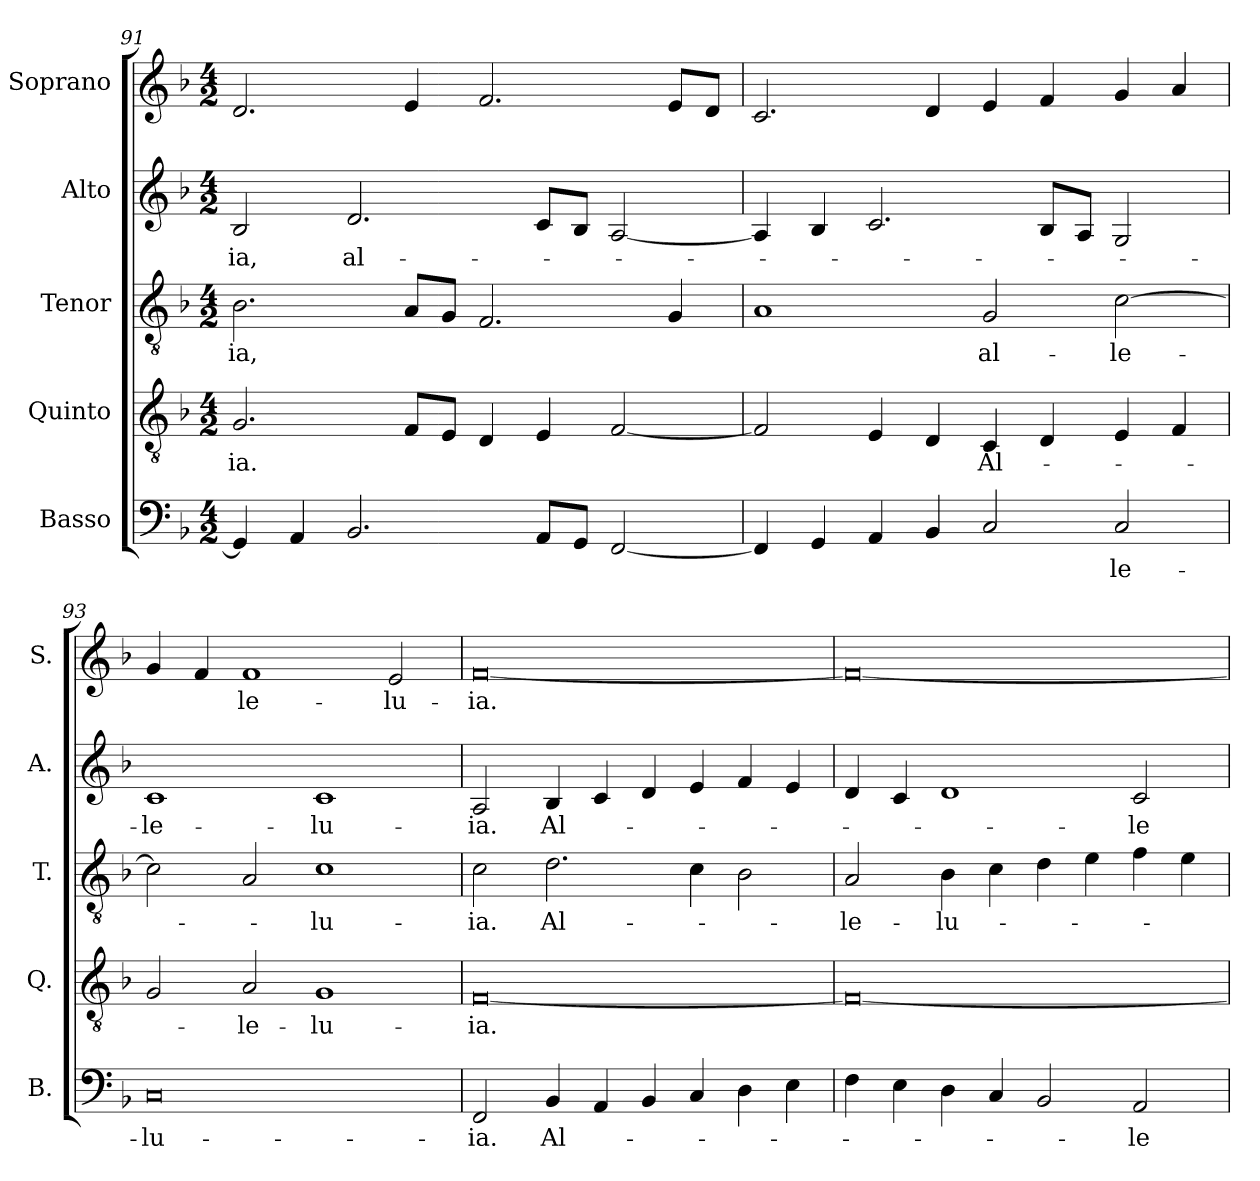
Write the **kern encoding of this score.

**kern	**text	**kern	**text	**kern	**text	**kern	**text	**kern	**text
*part5	*part5	*part4	*part4	*part3	*part3	*part2	*part2	*part1	*part1
*staff5	*staff5	*staff4	*staff4	*staff3	*staff3	*staff2	*staff2	*staff1	*staff1
*I"Basso	*	*I"Quinto	*	*I"Tenor	*	*I"Alto	*	*I"Soprano	*
*I'B.	*	*I'Q.	*	*I'T.	*	*I'A.	*	*I'S.	*
*clefF4	*	*clefGv2	*	*clefGv2	*	*clefG2	*	*clefG2	*
*	*	*ITrd7c12	*	*ITrd7c12	*	*	*	*	*
*k[b-]	*	*k[b-]	*	*k[b-]	*	*k[b-]	*	*k[b-]	*
*F:	*	*F:	*	*F:	*	*F:	*	*F:	*
*M4/2	*	*M4/2	*	*M4/2	*	*M4/2	*	*M4/2	*
=91	=91	=91	=91	=91	=91	=91	=91	=91	=91
!	!	!	!LO:LY:b:color=#000000	!	!	!	!	!	!
!	!	!	!	!	!LO:LY:b:color=#000000	!	!	!	!
!	!	!	!	!	!	!	!LO:LY:b:color=#000000	!	!
4GGi/]	.	2.GGi/	-ia.	2.BB-i\	-ia,	2B-i/	-ia,	2.di/	.
4AAi/	.	.	.	.	.	.	.	.	.
!	!	!	!	!	!	!	!LO:LY:b:color=#000000	!	!
2.BB-i/	.	.	.	.	.	2.di/	al-	.	.
.	.	8FFi/L	.	8AAi/L	.	.	.	4ei/	.
.	.	8EEi/J	.	8GGi/J	.	.	.	.	.
.	.	4DDi/	.	2.FFi/	.	.	.	2.fi/	.
8AAi/L	.	4EEi/	.	.	.	8ci/L	.	.	.
8GGi/J	.	.	.	.	.	8B-i/J	.	.	.
[2FFi/	.	[2FFi/	.	.	.	[2Ai/	.	.	.
.	.	.	.	4GGi/	.	.	.	8ei/L	.
.	.	.	.	.	.	.	.	8di/J	.
=92	=92	=92	=92	=92	=92	=92	=92	=92	=92
4FFi/]	.	2FFi/]	.	1AAi	.	4Ai/]	.	2.ci/	.
4GGi/	.	.	.	.	.	4B-i/	.	.	.
4AAi/	.	4EEi/	.	.	.	2.ci/	.	.	.
4BB-i/	.	4DDi/	.	.	.	.	.	4di/	.
!	!	!	!LO:LY:b:color=#000000	!	!	!	!	!	!
!	!	!	!	!	!LO:LY:b:color=#000000	!	!	!	!
2Ci/	.	4CCi/	Al-	2GGi/	al-	.	.	4ei/	.
.	.	4DDi/	.	.	.	8B-i/L	.	4fi/	.
.	.	.	.	.	.	8Ai/J	.	.	.
!	!LO:LY:b:color=#000000	!	!	!	!	!	!	!	!
!	!	!	!	!	!LO:LY:b:color=#000000	!	!	!	!
2Ci/	-le-	4EEi/	.	[2Ci\	-le-	2Gi/	.	4gi/	.
.	.	4FFi/	.	.	.	.	.	4ai/	.
!!LO:LB:g=z
=93	=93	=93	=93	=93	=93	=93	=93	=93	=93
!	!LO:LY:b:color=#000000	!	!	!	!	!	!	!	!
!	!	!	!	!	!	!	!LO:LY:b:color=#000000	!	!
0Ci	-lu-	2GGi/	.	2Ci\]	.	1ci	-le-	4gi/	.
.	.	.	.	.	.	.	.	4fi/	.
!	!	!	!LO:LY:b:color=#000000	!	!	!	!	!	!
!	!	!	!	!	!	!	!	!	!LO:LY:b:color=#000000
.	.	2AAi/	-le-	2AAi/	.	.	.	1fi	-le-
!	!	!	!LO:LY:b:color=#000000	!	!	!	!	!	!
!	!	!	!	!	!LO:LY:b:color=#000000	!	!	!	!
!	!	!	!	!	!	!	!LO:LY:b:color=#000000	!	!
.	.	1GGi	-lu-	1Ci	-lu-	1ci	-lu-	.	.
!	!	!	!	!	!	!	!	!	!LO:LY:b:color=#000000
.	.	.	.	.	.	.	.	2ei/	-lu-
=94	=94	=94	=94	=94	=94	=94	=94	=94	=94
!	!LO:LY:b:color=#000000	!	!	!	!	!	!	!	!
!	!	!	!LO:LY:b:color=#000000	!	!	!	!	!	!
!	!	!	!	!	!LO:LY:b:color=#000000	!	!	!	!
!	!	!	!	!	!	!	!LO:LY:b:color=#000000	!	!
!	!	!	!	!	!	!	!	!	!LO:LY:b:color=#000000
2FFi/	-ia.	[0FFi	-ia.	2Ci\	-ia.	2Ai/	-ia.	[0fi	-ia.
!	!LO:LY:b:color=#000000	!	!	!	!	!	!	!	!
!	!	!	!	!	!LO:LY:b:color=#000000	!	!	!	!
!	!	!	!	!	!	!	!LO:LY:b:color=#000000	!	!
4BB-i/	Al-	.	.	2.Di\	Al-	4B-i/	Al-	.	.
4AAi/	.	.	.	.	.	4ci/	.	.	.
4BB-i/	.	.	.	.	.	4di/	.	.	.
4Ci/	.	.	.	4Ci\	.	4ei/	.	.	.
4Di\	.	.	.	2BB-i\	.	4fi/	.	.	.
4Ei\	.	.	.	.	.	4ei/	.	.	.
=95	=95	=95	=95	=95	=95	=95	=95	=95	=95
!	!	!	!	!	!LO:LY:b:color=#000000	!	!	!	!
4Fi\	.	0FFi_	.	2AAi/	-le-	4di/	.	0fi_	.
4Ei\	.	.	.	.	.	4ci/	.	.	.
!	!	!	!	!	!LO:LY:b:color=#000000	!	!	!	!
4Di\	.	.	.	4BB-i\	-lu-	1di	.	.	.
4Ci/	.	.	.	4Ci\	.	.	.	.	.
2BB-i/	.	.	.	4Di\	.	.	.	.	.
.	.	.	.	4Ei\	.	.	.	.	.
!	!LO:LY:b:color=#000000	!	!	!	!	!	!	!	!
!	!	!	!	!	!	!	!LO:LY:b:color=#000000	!	!
2AAi/	-le-	.	.	4Fi\	.	2ci/	-le-	.	.
.	.	.	.	4Ei\	.	.	.	.	.
=	=	=	=	=	=	=	=	=	=
*-	*-	*-	*-	*-	*-	*-	*-	*-	*-
